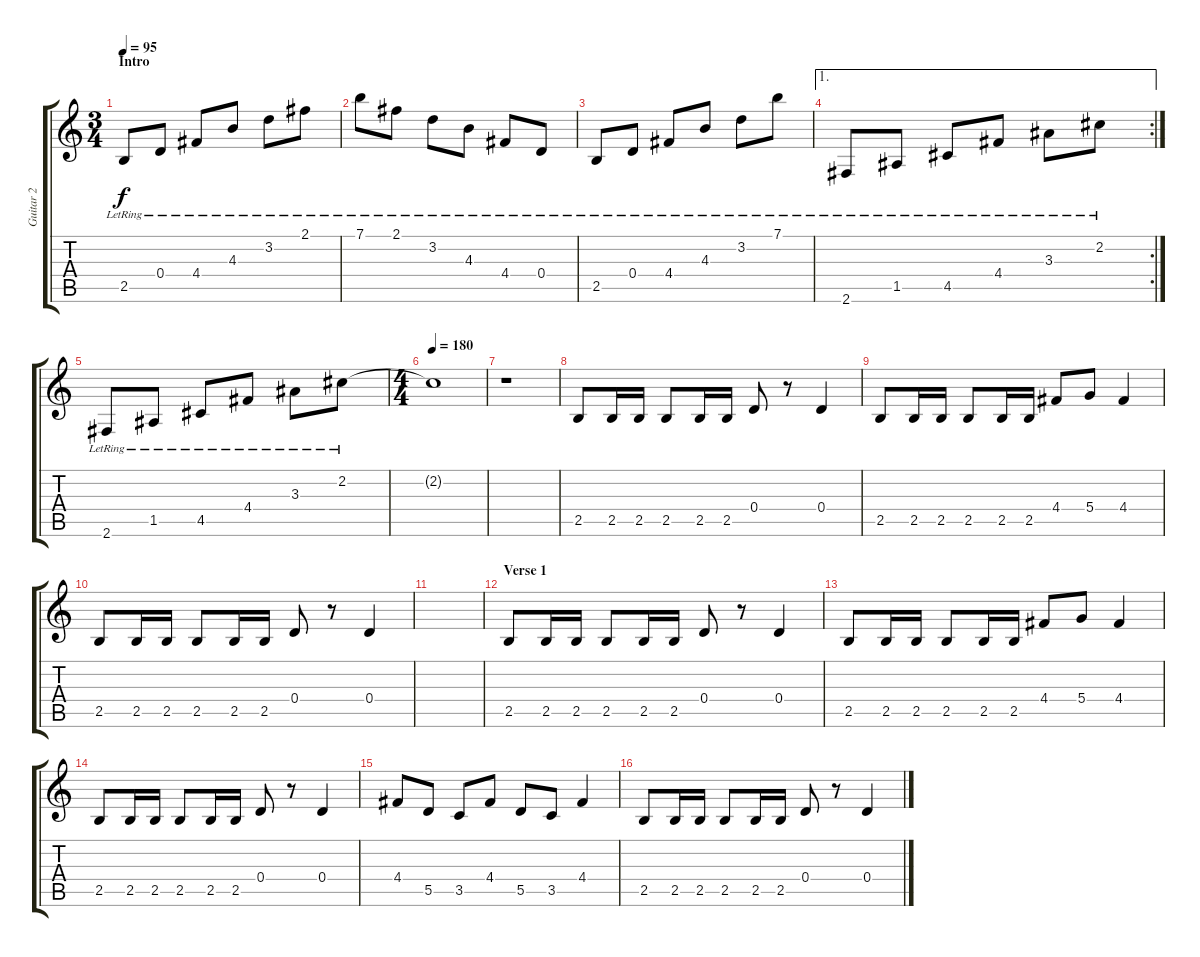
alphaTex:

\track ("Guitar 2" "Guitar 2") {instrument acousticguitarsteel}
\staff {score tabs}
\tuning (E4 B3 G3 D3 A2 E2) {hide}
\ts (3 4)
\section ("" "Intro")
\tempo 95
\clef g2
\ks c
2.5{lr}.8{dy f instrument acousticguitarsteel} 0.4{lr}.8 4.4{lr}.8 4.3{lr}.8 3.2{lr}.8 2.1{lr}.8 |
7.1{lr}.8 2.1{lr}.8 3.2{lr}.8 4.3{lr}.8 4.4{lr}.8 0.4{lr}.8 |
2.5{lr}.8 0.4{lr}.8 4.4{lr}.8 4.3{lr}.8 3.2{lr}.8 7.1{lr}.8 |
\ae 1
\rc 2
2.6{lr}.8 1.5{lr}.8 4.5{lr}.8 4.4{lr}.8 3.3{lr}.8 2.2{lr}.8 |
2.6{lr}.8 1.5{lr}.8 4.5{lr}.8 4.4{lr}.8 3.3{lr}.8 2.2{lr}.8 |
\ts (4 4)
\tempo 180
2.2{t}.1 |
r.1 |
2.5.8{instrument distortionguitar} 2.5.16 2.5.16 2.5.8 2.5.16 2.5.16 0.4.8 r.8 0.4.4 |
2.5.8 2.5.16 2.5.16 2.5.8 2.5.16 2.5.16 4.4.8 5.4.8 4.4.4 |
2.5.8{instrument distortionguitar} 2.5.16 2.5.16 2.5.8 2.5.16 2.5.16 0.4.8 r.8 0.4.4 |
|
\section ("" "Verse 1")
2.5.8{instrument distortionguitar} 2.5.16 2.5.16 2.5.8 2.5.16 2.5.16 0.4.8 r.8 0.4.4 |
2.5.8 2.5.16 2.5.16 2.5.8 2.5.16 2.5.16 4.4.8 5.4.8 4.4.4 |
2.5.8{instrument distortionguitar} 2.5.16 2.5.16 2.5.8 2.5.16 2.5.16 0.4.8 r.8 0.4.4 |
4.4.8 5.5.8 3.5.8 4.4.8 5.5.8 3.5.8 4.4.4 |
2.5.8{instrument distortionguitar} 2.5.16 2.5.16 2.5.8 2.5.16 2.5.16 0.4.8 r.8 0.4.4
